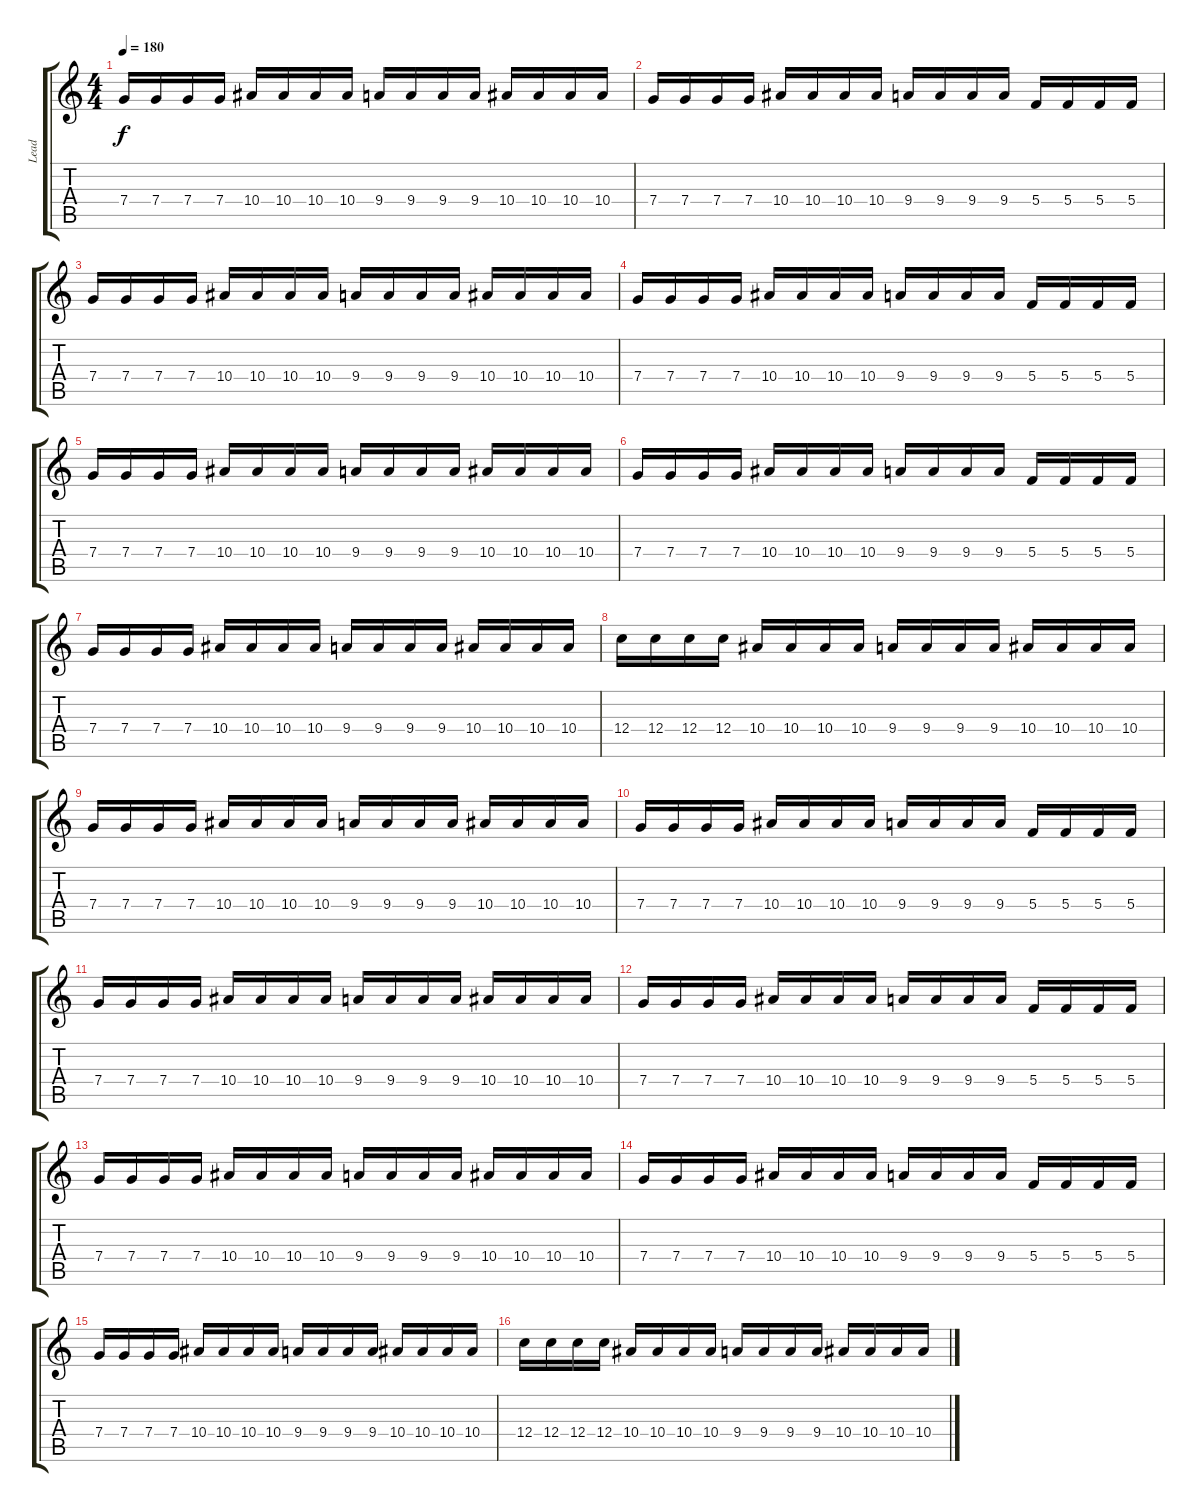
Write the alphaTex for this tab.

\track ("Lead" "Lead") {instrument distortionguitar}
\staff {score tabs}
\tuning (D4 A3 F3 C3 G2 D2) {hide}
\ts (4 4)
\section ("" "")
\tempo 180
\clef g2
\ks c
7.4.16{dy f} 7.4.16 7.4.16 7.4.16 10.4.16 10.4.16 10.4.16 10.4.16 9.4.16 9.4.16 9.4.16 9.4.16 10.4.16 10.4.16 10.4.16 10.4.16 |
7.4.16 7.4.16 7.4.16 7.4.16 10.4.16 10.4.16 10.4.16 10.4.16 9.4.16 9.4.16 9.4.16 9.4.16 5.4.16 5.4.16 5.4.16 5.4.16 |
7.4.16 7.4.16 7.4.16 7.4.16 10.4.16 10.4.16 10.4.16 10.4.16 9.4.16 9.4.16 9.4.16 9.4.16 10.4.16 10.4.16 10.4.16 10.4.16 |
7.4.16 7.4.16 7.4.16 7.4.16 10.4.16 10.4.16 10.4.16 10.4.16 9.4.16 9.4.16 9.4.16 9.4.16 5.4.16 5.4.16 5.4.16 5.4.16 |
7.4.16 7.4.16 7.4.16 7.4.16 10.4.16 10.4.16 10.4.16 10.4.16 9.4.16 9.4.16 9.4.16 9.4.16 10.4.16 10.4.16 10.4.16 10.4.16 |
7.4.16 7.4.16 7.4.16 7.4.16 10.4.16 10.4.16 10.4.16 10.4.16 9.4.16 9.4.16 9.4.16 9.4.16 5.4.16 5.4.16 5.4.16 5.4.16 |
7.4.16 7.4.16 7.4.16 7.4.16 10.4.16 10.4.16 10.4.16 10.4.16 9.4.16 9.4.16 9.4.16 9.4.16 10.4.16 10.4.16 10.4.16 10.4.16 |
12.4.16 12.4.16 12.4.16 12.4.16 10.4.16 10.4.16 10.4.16 10.4.16 9.4.16 9.4.16 9.4.16 9.4.16 10.4.16 10.4.16 10.4.16 10.4.16 |
7.4.16 7.4.16 7.4.16 7.4.16 10.4.16 10.4.16 10.4.16 10.4.16 9.4.16 9.4.16 9.4.16 9.4.16 10.4.16 10.4.16 10.4.16 10.4.16 |
7.4.16 7.4.16 7.4.16 7.4.16 10.4.16 10.4.16 10.4.16 10.4.16 9.4.16 9.4.16 9.4.16 9.4.16 5.4.16 5.4.16 5.4.16 5.4.16 |
7.4.16 7.4.16 7.4.16 7.4.16 10.4.16 10.4.16 10.4.16 10.4.16 9.4.16 9.4.16 9.4.16 9.4.16 10.4.16 10.4.16 10.4.16 10.4.16 |
7.4.16 7.4.16 7.4.16 7.4.16 10.4.16 10.4.16 10.4.16 10.4.16 9.4.16 9.4.16 9.4.16 9.4.16 5.4.16 5.4.16 5.4.16 5.4.16 |
7.4.16 7.4.16 7.4.16 7.4.16 10.4.16 10.4.16 10.4.16 10.4.16 9.4.16 9.4.16 9.4.16 9.4.16 10.4.16 10.4.16 10.4.16 10.4.16 |
7.4.16 7.4.16 7.4.16 7.4.16 10.4.16 10.4.16 10.4.16 10.4.16 9.4.16 9.4.16 9.4.16 9.4.16 5.4.16 5.4.16 5.4.16 5.4.16 |
7.4.16 7.4.16 7.4.16 7.4.16 10.4.16 10.4.16 10.4.16 10.4.16 9.4.16 9.4.16 9.4.16 9.4.16 10.4.16 10.4.16 10.4.16 10.4.16 |
12.4.16 12.4.16 12.4.16 12.4.16 10.4.16 10.4.16 10.4.16 10.4.16 9.4.16 9.4.16 9.4.16 9.4.16 10.4.16 10.4.16 10.4.16 10.4.16
